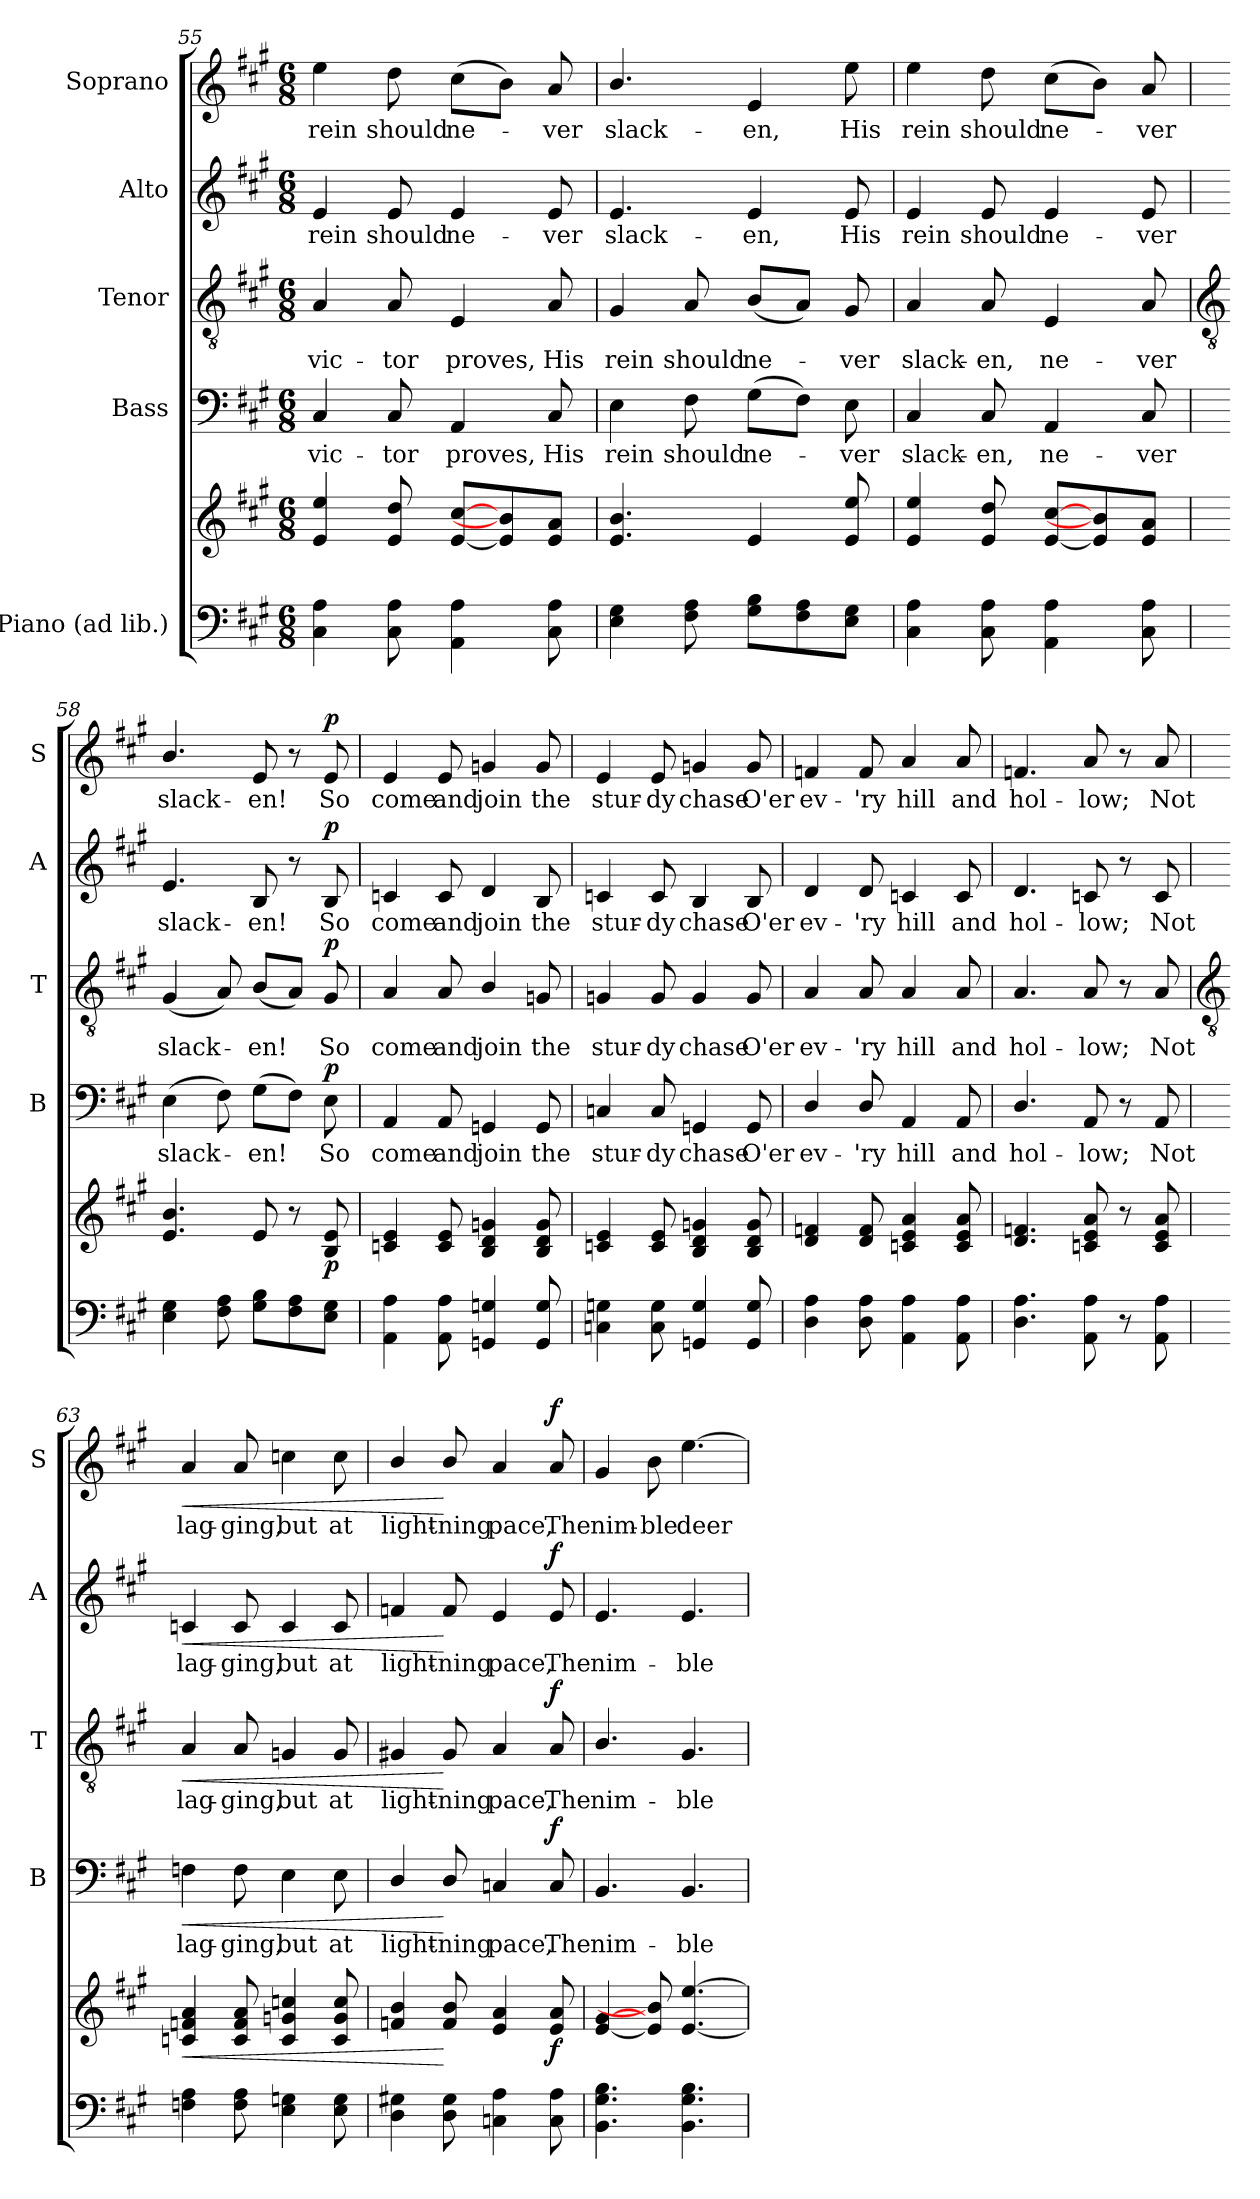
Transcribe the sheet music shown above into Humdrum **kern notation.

**kern	**kern	**dynam	**kern	**text	**dynam	**kern	**text	**dynam	**kern	**text	**dynam	**kern	**text	**dynam
*part5	*part5	*part5	*part4	*part4	*part4	*part3	*part3	*part3	*part2	*part2	*part2	*part1	*part1	*part1
*staff6	*staff5	*staff5/6	*staff4	*staff4	*staff4	*staff3	*staff3	*staff3	*staff2	*staff2	*staff2	*staff1	*staff1	*staff1
*I"Piano (ad lib.)	*	*	*I"Bass	*	*	*I"Tenor	*	*	*I"Alto	*	*	*I"Soprano	*	*
*	*	*	*I'B	*	*	*I'T	*	*	*I'A	*	*	*I'S	*	*
*clefF4	*clefG2	*	*clefF4	*	*	*clefGv2	*	*	*clefG2	*	*	*clefG2	*	*
*k[f#c#g#]	*k[f#c#g#]	*	*k[f#c#g#]	*	*	*k[f#c#g#]	*	*	*k[f#c#g#]	*	*	*k[f#c#g#]	*	*
*A:	*A:	*	*A:	*	*	*A:	*	*	*A:	*	*	*A:	*	*
*M6/8	*M6/8	*	*M6/8	*	*	*M6/8	*	*	*M6/8	*	*	*M6/8	*	*
=55	=55	=55	=55	=55	=55	=55	=55	=55	=55	=55	=55	=55	=55	=55
!	!	!	!	!LO:LY:b	!	!	!LO:LY:b	!	!	!LO:LY:b	!	!	!LO:LY:b	!
4C# 4A	4e 4ee	.	4C#	vic-	.	4A	vic-	.	4e	rein	.	4ee	rein	.
!	!	!	!	!LO:LY:b	!	!	!LO:LY:b	!	!	!LO:LY:b	!	!	!LO:LY:b	!
8C# 8A	8e 8dd	.	8C#	-tor	.	8A	-tor	.	8e	should	.	8dd	should	.
!	!	!	!	!LO:LY:b	!	!	!LO:LY:b	!	!	!LO:LY:b	!	!	!LO:LY:b	!
4AA 4A	[8e [8cc#L	.	4AA	proves,	.	4E	proves,	.	4e	ne-	.	(>8cc#L	ne-	.
.	8e] 8b]	.	.	.	.	.	.	.	.	.	.	8bJ)	.	.
!	!	!	!	!LO:LY:b	!	!	!LO:LY:b	!	!	!LO:LY:b	!	!	!LO:LY:b	!
8C# 8A	8e 8aJ	.	8C#	His	.	8A	His	.	8e	-ver	.	8a	ver	.
=56	=56	=56	=56	=56	=56	=56	=56	=56	=56	=56	=56	=56	=56	=56
!	!	!	!	!LO:LY:b	!	!	!LO:LY:b	!	!	!LO:LY:b	!	!	!LO:LY:b	!
4E 4G#	4.e 4.b	.	4E	rein	.	4G#	rein	.	4.e	slack-	.	4.b/	slack-	.
!	!	!	!	!LO:LY:b	!	!	!LO:LY:b	!	!	!	!	!	!	!
8F# 8A	.	.	8F#	should	.	8A	should	.	.	.	.	.	.	.
!	!	!	!	!LO:LY:b	!	!	!LO:LY:b	!	!	!LO:LY:b	!	!	!LO:LY:b	!
8G# 8BL	4e	.	(>8G#L	ne-	.	(<8BL	ne-	.	4e	-en,	.	4e	-en,	.
8F# 8A	.	.	8F#J)	.	.	8AJ)	.	.	.	.	.	.	.	.
!	!	!	!	!LO:LY:b	!	!	!LO:LY:b	!	!	!LO:LY:b	!	!	!LO:LY:b	!
8E 8G#J	8e 8ee	.	8E	ver	.	8G#	ver	.	8e	His	.	8ee	His	.
=57	=57	=57	=57	=57	=57	=57	=57	=57	=57	=57	=57	=57	=57	=57
!	!	!	!	!LO:LY:b	!	!	!LO:LY:b	!	!	!LO:LY:b	!	!	!LO:LY:b	!
4C# 4A	4e 4ee	.	4C#	slack-	.	4A	slack-	.	4e	rein	.	4ee	rein	.
!	!	!	!	!LO:LY:b	!	!	!LO:LY:b	!	!	!LO:LY:b	!	!	!LO:LY:b	!
8C# 8A	8e 8dd	.	8C#	-en,	.	8A	-en,	.	8e	should	.	8dd	should	.
!	!	!	!	!LO:LY:b	!	!	!LO:LY:b	!	!	!LO:LY:b	!	!	!LO:LY:b	!
4AA 4A	[8e [8cc#L	.	4AA	ne-	.	4E	ne-	.	4e	ne-	.	(>8cc#L	ne-	.
.	8e] 8b]	.	.	.	.	.	.	.	.	.	.	8bJ)	.	.
!	!	!	!	!LO:LY:b	!	!	!LO:LY:b	!	!	!LO:LY:b	!	!	!LO:LY:b	!
8C# 8A	8e 8aJ	.	8C#	-ver	.	8A	-ver	.	8e	-ver	.	8a	ver	.
!!LO:LB:g=z
=58	=58	=58	=58	=58	=58	=58	=58	=58	=58	=58	=58	=58	=58	=58
*	*	*	*	*	*	*clefGv2	*	*	*	*	*	*	*	*
!	!	!	!	!LO:LY:b	!	!	!LO:LY:b	!	!	!LO:LY:b	!	!	!LO:LY:b	!
4E 4G#	4.e/ 4.b/	.	(>4E	slack-	.	(<4G#	slack-	.	4.e/	slack-	.	4.b/	slack-	.
8F# 8A	.	.	8F#)	.	.	8A)	.	.	.	.	.	.	.	.
!	!	!	!	!LO:LY:b	!	!	!LO:LY:b	!	!	!LO:LY:b	!	!	!LO:LY:b	!
8G# 8BL	8e	.	(>8G#L	en!	.	(<8BL	en!	.	8B	-en!	.	8e	-en!	.
8F# 8A	8r	.	8F#J)	.	.	8AJ)	.	.	8r	.	.	8r	.	.
!	!	!LO:DY:b	!	!LO:LY:b	!LO:DY:b	!	!LO:LY:b	!LO:DY:b	!	!LO:LY:b	!LO:DY:b	!	!LO:LY:b	!LO:DY:b
8E 8G#J	8B 8e	p	8E	So	p	8G#	So	p	8B	So	p	8e	So	p
=59	=59	=59	=59	=59	=59	=59	=59	=59	=59	=59	=59	=59	=59	=59
!	!	!	!	!LO:LY:b	!	!	!LO:LY:b	!	!	!LO:LY:b	!	!	!LO:LY:b	!
4AA 4A	4cn 4e	.	4AA	come	.	4A	come	.	4cn	come	.	4e	come	.
!	!	!	!	!LO:LY:b	!	!	!LO:LY:b	!	!	!LO:LY:b	!	!	!LO:LY:b	!
8AA 8A	8c 8e	.	8AA	and	.	8A	and	.	8c	and	.	8e	and	.
!	!	!	!	!LO:LY:b	!	!	!LO:LY:b	!	!	!LO:LY:b	!	!	!LO:LY:b	!
4GGn 4Gn	4B 4d 4gn	.	4GGn	join	.	4B/	join	.	4d	join	.	4gn	join	.
!	!	!	!	!LO:LY:b	!	!	!LO:LY:b	!	!	!LO:LY:b	!	!	!LO:LY:b	!
8GG 8G	8B 8d 8g	.	8GG	the	.	8Gn	the	.	8B	the	.	8g	the	.
=60	=60	=60	=60	=60	=60	=60	=60	=60	=60	=60	=60	=60	=60	=60
!	!	!	!	!LO:LY:b	!	!	!LO:LY:b	!	!	!LO:LY:b	!	!	!LO:LY:b	!
4Cn 4Gn	4cn 4e	.	4Cn	stur-	.	4Gn	stur-	.	4cn	stur-	.	4e	stur-	.
!	!	!	!	!LO:LY:b	!	!	!LO:LY:b	!	!	!LO:LY:b	!	!	!LO:LY:b	!
8C 8G	8c 8e	.	8C	-dy	.	8G	-dy	.	8c	-dy	.	8e	-dy	.
!	!	!	!	!LO:LY:b	!	!	!LO:LY:b	!	!	!LO:LY:b	!	!	!LO:LY:b	!
4GGn 4G	4B 4d 4gn	.	4GGn	chase	.	4G	chase	.	4B	chase	.	4gn	chase	.
!	!	!	!	!LO:LY:b	!	!	!LO:LY:b	!	!	!LO:LY:b	!	!	!LO:LY:b	!
8GG 8G	8B 8d 8g	.	8GG	O'er	.	8G	O'er	.	8B	O'er	.	8g	O'er	.
=61	=61	=61	=61	=61	=61	=61	=61	=61	=61	=61	=61	=61	=61	=61
!	!	!	!	!LO:LY:b	!	!	!LO:LY:b	!	!	!LO:LY:b	!	!	!LO:LY:b	!
4D\ 4A\	4d 4fn	.	4D/	ev-	.	4A	ev-	.	4d	ev-	.	4fn	ev-	.
!	!	!	!	!LO:LY:b	!	!	!LO:LY:b	!	!	!LO:LY:b	!	!	!LO:LY:b	!
8D\ 8A\	8d 8f	.	8D/	-'ry	.	8A	-'ry	.	8d	-'ry	.	8f	-'ry	.
!	!	!	!	!LO:LY:b	!	!	!LO:LY:b	!	!	!LO:LY:b	!	!	!LO:LY:b	!
4AA 4A	4cn 4e 4a	.	4AA	hill	.	4A	hill	.	4cn	hill	.	4a	hill	.
!	!	!	!	!LO:LY:b	!	!	!LO:LY:b	!	!	!LO:LY:b	!	!	!LO:LY:b	!
8AA 8A	8c 8e 8a	.	8AA	and	.	8A	and	.	8c	and	.	8a	and	.
=62	=62	=62	=62	=62	=62	=62	=62	=62	=62	=62	=62	=62	=62	=62
!	!	!	!	!LO:LY:b	!	!	!LO:LY:b	!	!	!LO:LY:b	!	!	!LO:LY:b	!
4.D\ 4.A\	4.d 4.fn	.	4.D/	hol-	.	4.A	hol-	.	4.d	hol-	.	4.fn	hol-	.
!	!	!	!	!LO:LY:b	!	!	!LO:LY:b	!	!	!LO:LY:b	!	!	!LO:LY:b	!
8AA 8A	8cn 8e 8a	.	8AA	-low;	.	8A	-low;	.	8cn	-low;	.	8a	-low;	.
8r	8r	.	8r	.	.	8r	.	.	8r	.	.	8r	.	.
!	!	!	!	!LO:LY:b	!	!	!LO:LY:b	!	!	!LO:LY:b	!	!	!LO:LY:b	!
8AA 8A	8c 8e 8a	.	8AA	Not	.	8A	Not	.	8c	Not	.	8a	Not	.
!!LO:LB:g=z
=63	=63	=63	=63	=63	=63	=63	=63	=63	=63	=63	=63	=63	=63	=63
*	*	*	*	*	*	*clefGv2	*	*	*	*	*	*	*	*
!	!	!LO:HP:b	!	!LO:LY:b	!LO:HP:b	!	!LO:LY:b	!LO:HP:b	!	!LO:LY:b	!LO:HP:b	!	!LO:LY:b	!LO:HP:b
4Fn 4A	4cn 4fn 4a	<	4Fn	lag-	<	4A	lag-	<	4cn	lag-	<	4a	lag-	<
!	!	!	!	!LO:LY:b	!	!	!LO:LY:b	!	!	!LO:LY:b	!	!	!LO:LY:b	!
8F 8A	8c 8f 8a	.	8F	-ging,	.	8A	-ging,	.	8c	-ging,	.	8a	-ging,	.
!	!	!	!	!LO:LY:b	!	!	!LO:LY:b	!	!	!LO:LY:b	!	!	!LO:LY:b	!
4E 4Gn	4c 4gn 4ccn	.	4E	but	.	4Gn	but	.	4c	but	.	4ccn	but	.
!	!	!	!	!LO:LY:b	!	!	!LO:LY:b	!	!	!LO:LY:b	!	!	!LO:LY:b	!
8E 8G	8c 8g 8cc	.	8E	at	.	8G	at	.	8c	at	.	8cc	at	.
=64	=64	=64	=64	=64	=64	=64	=64	=64	=64	=64	=64	=64	=64	=64
!	!	!	!	!LO:LY:b	!	!	!LO:LY:b	!	!	!LO:LY:b	!	!	!LO:LY:b	!
4D\ 4G#X\	4fn/ 4b/	.	4D/	light-	.	4G#X	light-	.	4fn	light-	.	4b/	light-	.
!	!	!	!	!LO:LY:b	!	!	!LO:LY:b	!	!	!LO:LY:b	!	!	!LO:LY:b	!
8D\ 8G#\	8f/ 8b/	[	8D/	-ning	[	8G#	-ning	[	8f	-ning	[	8b/	-ning	[
!	!	!	!	!LO:LY:b	!	!	!LO:LY:b	!	!	!LO:LY:b	!	!	!LO:LY:b	!
4Cn 4A	4e 4a	.	4Cn	pace,	.	4A	pace,	.	4e	pace,	.	4a	pace,	.
!	!	!LO:DY:b	!	!LO:LY:b	!LO:DY:b	!	!LO:LY:b	!LO:DY:b	!	!LO:LY:b	!LO:DY:b	!	!LO:LY:b	!LO:DY:b
8C 8A	8e 8a	f	8C	The	f	8A	The	f	8e	The	f	8a	The	f
=65	=65	=65	=65	=65	=65	=65	=65	=65	=65	=65	=65	=65	=65	=65
!	!	!	!	!LO:LY:b	!	!	!LO:LY:b	!	!	!LO:LY:b	!	!	!LO:LY:b	!
4.BB 4.G# 4.B	[4e [4g#	.	4.BB	nim-	.	4.B/	nim-	.	4.e	nim-	.	4g#	nim-	.
!	!	!	!	!	!	!	!	!	!	!	!	!	!LO:LY:b	!
.	8e] 8b]	.	.	.	.	.	.	.	.	.	.	8b	-ble	.
!	!	!	!	!LO:LY:b	!	!	!LO:LY:b	!	!	!LO:LY:b	!	!	!LO:LY:b	!
4.BB 4.G# 4.B	[4.e [4.ee	.	4.BB	-ble	.	4.G#	-ble	.	4.e	-ble	.	[4.ee	deer	.
=	=	=	=	=	=	=	=	=	=	=	=	=	=	=
*-	*-	*-	*-	*-	*-	*-	*-	*-	*-	*-	*-	*-	*-	*-
